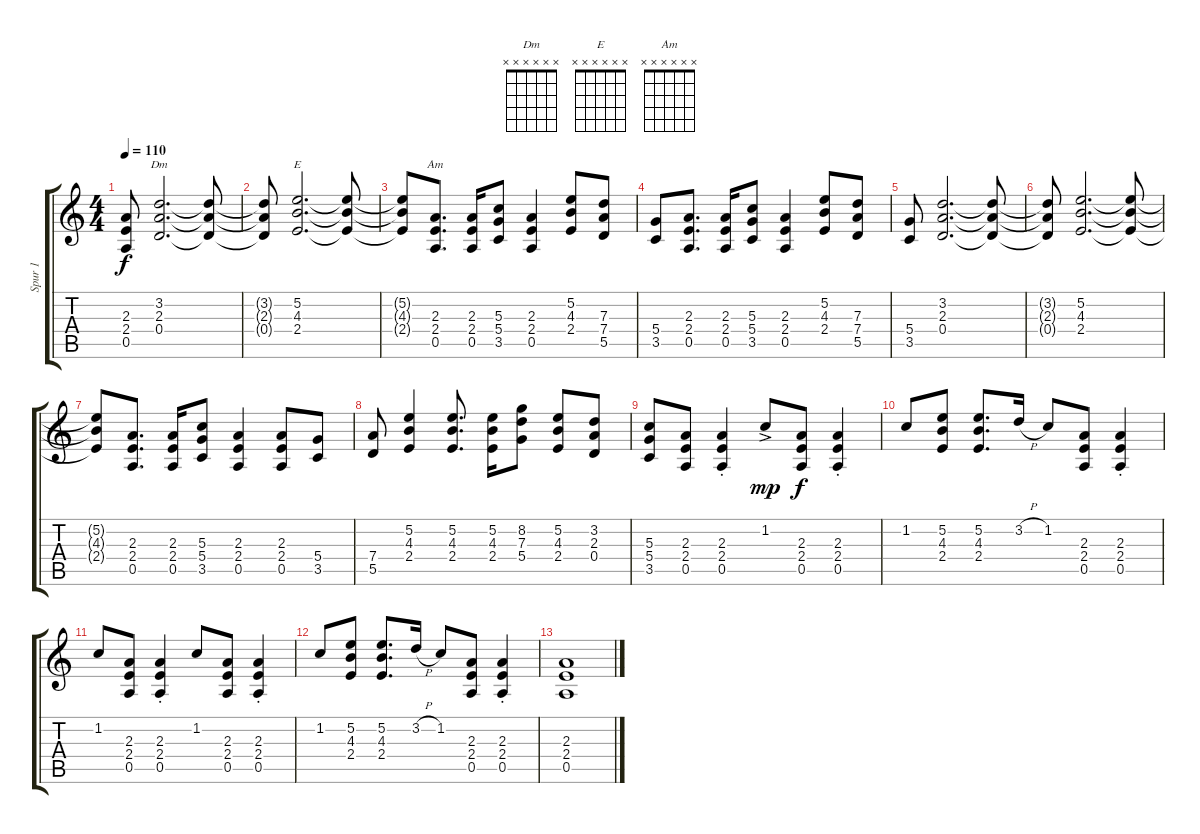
\track ("Spur 1" "Spur 1") {instrument overdrivenguitar}
\staff {score tabs}
\tuning (E4 B3 G3 D3 A2 E2) {hide}
\chord ("Dm" x x x x x x)
\chord ("E" x x x x x x)
\chord ("Am" x x x x x x)
\ts (4 4)
\tempo 110
\clef g2
\ks c
(2.3{t} 2.4{t} 0.5{t}).8{dy f} (3.2 2.3 0.4).2{d ch "Dm"} (3.2{t} 2.3{t} 0.4{t}).8 |
(3.2{t} 2.3{t} 0.4{t}).8 (5.2 4.3 2.4).2{d ch "E"} (5.2{t} 4.3{t} 2.4{t}).8 |
(5.2{t} 4.3{t} 2.4{t}).8 (2.3 2.4 0.5).8{d ch "Am"} (2.3 2.4 0.5).16 (5.3 5.4 3.5).8 (2.3 2.4 0.5).4 (5.2 4.3 2.4).8 (7.3 7.4 5.5).8 |
(5.4 3.5).8 (2.3 2.4 0.5).8{d} (2.3 2.4 0.5).16 (5.3 5.4 3.5).8 (2.3 2.4 0.5).4 (5.2 4.3 2.4).8 (7.3 7.4 5.5).8 |
(5.4 3.5).8 (3.2 2.3 0.4).2{d} (3.2{t} 2.3{t} 0.4{t}).8 |
(3.2{t} 2.3{t} 0.4{t}).8 (5.2 4.3 2.4).2{d} (5.2{t} 4.3{t} 2.4{t}).8 |
(5.2{t} 4.3{t} 2.4{t}).8 (2.3 2.4 0.5).8{d} (2.3 2.4 0.5).16 (5.3 5.4 3.5).8 (2.3 2.4 0.5).4 (2.3 2.4 0.5).8 (5.4 3.5).8 |
(7.4 5.5).8 (5.2 4.3 2.4).4 (5.2 4.3 2.4).8{d} (5.2 4.3 2.4).16 (8.2 7.3 5.4).8 (5.2 4.3 2.4).8 (3.2 2.3 0.4).8 |
(5.3 5.4 3.5).8 (2.3 2.4 0.5).8 (2.3{st} 2.4{st} 0.5{st}).4 1.2{ac}.8{dy mp} (2.3 2.4 0.5).8{dy f} (2.3{st} 2.4{st} 0.5{st}).4 |
1.2.8 (5.2 4.3 2.4).8 (5.2 4.3 2.4).8{d} 3.2{h}.16 1.2.8 (2.3 2.4 0.5).8 (2.3{st} 2.4{st} 0.5{st}).4 |
1.2.8 (2.3 2.4 0.5).8 (2.3{st} 2.4{st} 0.5{st}).4 1.2.8 (2.3 2.4 0.5).8 (2.3{st} 2.4{st} 0.5{st}).4 |
1.2.8 (5.2 4.3 2.4).8 (5.2 4.3 2.4).8{d} 3.2{h}.16 1.2.8 (2.3 2.4 0.5).8 (2.3{st} 2.4{st} 0.5{st}).4 |
(2.3 2.4 0.5).1
